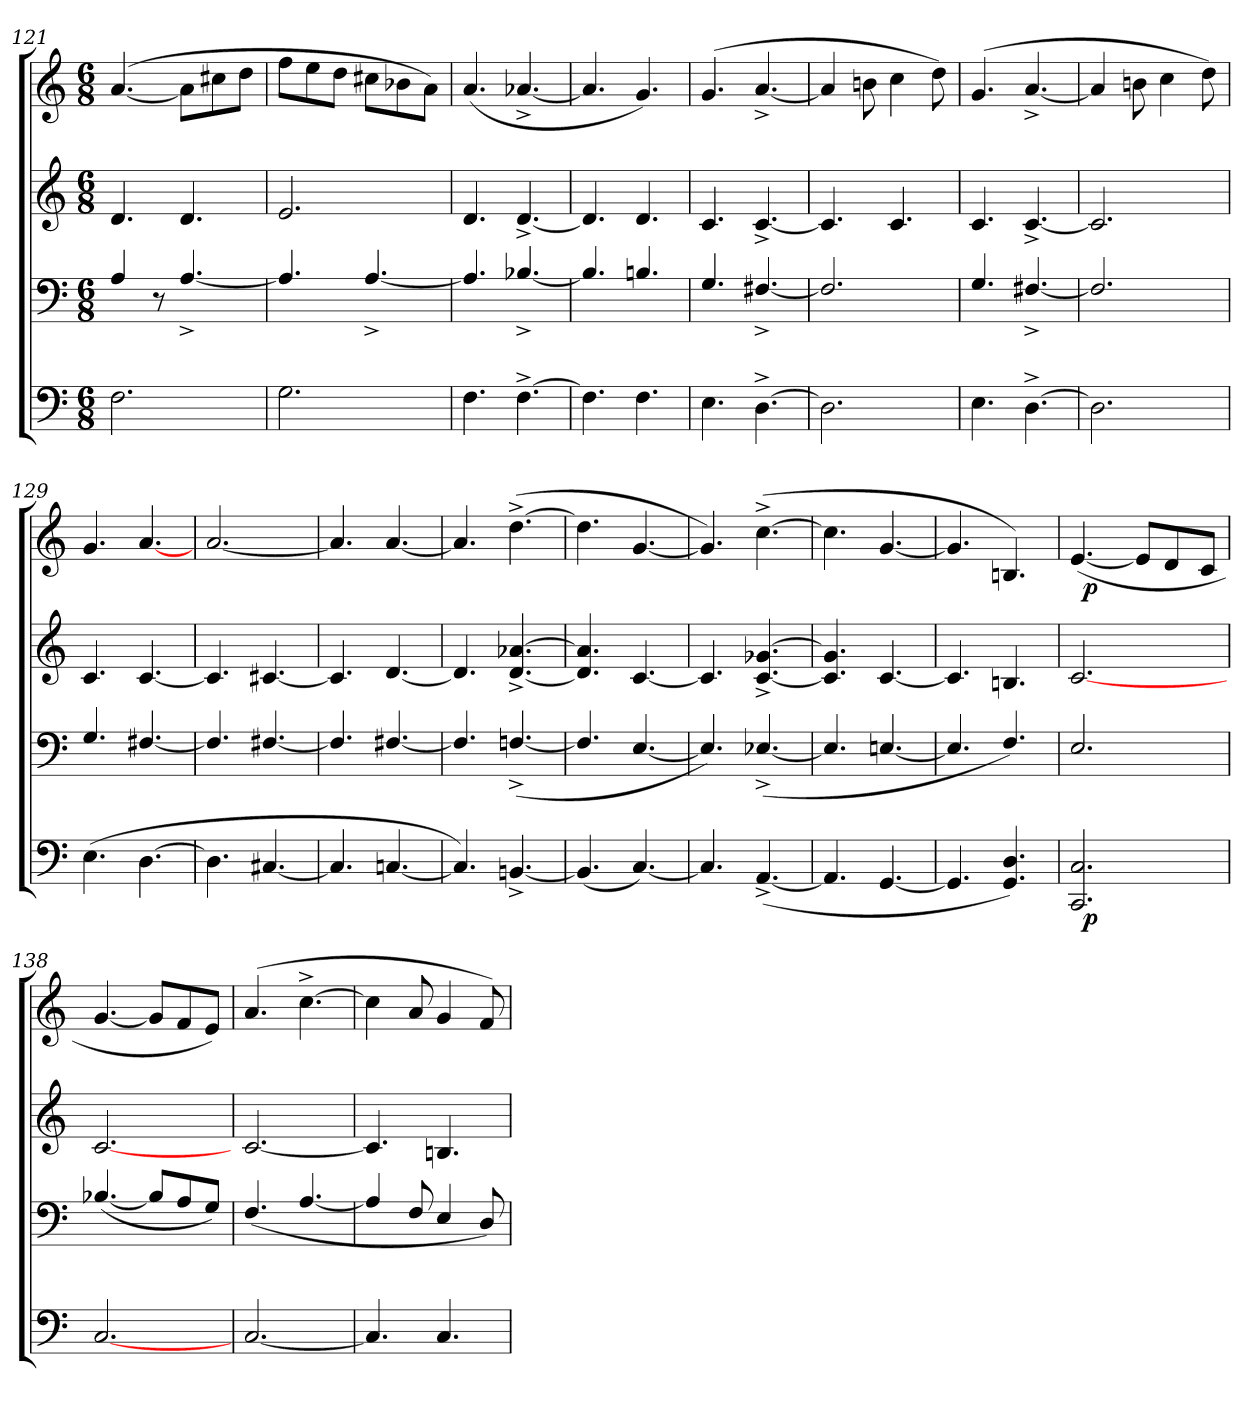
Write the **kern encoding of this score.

**kern	**dynam	**kern	**kern	**kern	**dynam
*part4	*part4	*part3	*part2	*part1	*part1
*staff4	*staff4	*staff3	*staff2	*staff1	*staff1
*M6/8	*	*M6/8	*M6/8	*M6/8	*
=121	=121	=121	=121	=121	=121
2.F\	.	4A/	4.d/	(<[4.a/	.
.	.	8r	.	.	.
.	.	[4.A^</	4.d/	8a\L]	.
.	.	.	.	8cc#\	.
.	.	.	.	8dd\J	.
=122	=122	=122	=122	=122	=122
2.G\	.	4.A/]	2.e/	8ff\L	.
.	.	.	.	8ee\	.
.	.	.	.	8dd\J	.
.	.	[4.A^</	.	8cc#\L	.
.	.	.	.	8b-\	.
.	.	.	.	8a\J)	.
=123	=123	=123	=123	=123	=123
4.F\	.	4.A/]	4.d/	(<4.a/	.
[4.F^>\	.	[4.B-^<^</	[4.d^</	[4.a-^</	.
=124	=124	=124	=124	=124	=124
4.F\]	.	4.B-/]	4.d/]	4.a-/]	.
4.F\	.	4.Bn/	4.d/	4.g/)	.
=125	=125	=125	=125	=125	=125
4.E\	.	4.G/	4.c/	(<4.g/	.
[4.D^>\	.	[4.F#^<^</	[4.c^</	[4.a^</	.
=126	=126	=126	=126	=126	=126
2.D\]	.	2.F#/]	4.c/]	4a/]	.
.	.	.	.	8bn\	.
.	.	.	4.c/	4cc\	.
.	.	.	.	8dd\)	.
=127	=127	=127	=127	=127	=127
4.E\	.	4.G/	4.c/	(<4.g/	.
[4.D^>\	.	[4.F#^</	[4.c^</	[4.a^</	.
=128	=128	=128	=128	=128	=128
2.D\]	.	2.F#/]	2.c/]	4a/]	.
.	.	.	.	8bn\	.
.	.	.	.	4cc\	.
.	.	.	.	8dd\)	.
=129	=129	=129	=129	=129	=129
(>4.E\	.	4.G/	4.c/	4.g/	.
[4.D\	.	[4.F#/	[4.c/	[4.a/	.
=130	=130	=130	=130	=130	=130
4.D\]	.	4.F#/]	4.c/]	[2.a/	.
[4.C#/	.	[4.F#/	[4.c#/	.	.
=131	=131	=131	=131	=131	=131
4.C#/]	.	4.F#/]	4.c#/]	4.a/]	.
[4.Cn/	.	[4.F#/	[4.d/	[4.a/	.
=132	=132	=132	=132	=132	=132
4.C/])	.	4.F#/]	4.d/]	4.a/]	.
[4.BBn^</	.	(<[4.Fn^</	[4.d^</ [4.a-^</	(>[4.dd^>\	.
=133	=133	=133	=133	=133	=133
(<4.BB/]	.	4.F/]	4.d]/ 4.a-]/	4.dd\]	.
[4.C/)	.	[4.E/	[4.c/	[4.g/	.
=134	=134	=134	=134	=134	=134
4.C/]	.	4.E/])	4.c/]	4.g/])	.
(<[4.AA^</	.	(<[4.E-^</	[4.c^</ [4.g-^</	(>[4.cc^>\	.
=135	=135	=135	=135	=135	=135
4.AA/]	.	4.E-/]	4.c]/ 4.g-]/	4.cc\]	.
[4.GG/	.	[4.En/	[4.c/	[4.g/	.
=136	=136	=136	=136	=136	=136
4.GG/]	.	4.E/]	4.c/]	4.g/]	.
4.GG/ 4.D/)	.	4.F/)	4.Bn/	4.Bn/)	.
=137	=137	=137	=137	=137	=137
*^	*	*	*	*^	*
2.CC/ 2.C/	32ryy	.	2.E/	[2.c/	(<[4.e/	32ryy	.
!	!	!LO:DY:b	!	!	!	!	!LO:DY:b
.	2ryy	p	.	.	.	2ryy	p
.	.	.	.	.	8e/L]	.	.
.	.	.	.	.	8d/	.	.
.	8..ryy	.	.	.	.	8..ryy	.
.	.	.	.	.	8c/J	.	.
*v	*v	*	*	*	*v	*v	*
=138	=138	=138	=138	=138	=138
[2.C/	.	(<[4.B-/	[2.c/	[4.g/	.
.	.	8B-/L]	.	8g/L]	.
.	.	8A/	.	8f/	.
.	.	8G/J)	.	8e/J)	.
=139	=139	=139	=139	=139	=139
[2.C/	.	(<4.F/	[2.c/	(<4.a/	.
.	.	[4.A/	.	[4.cc^>\	.
=140	=140	=140	=140	=140	=140
4.C/]	.	4A/]	4.c/]	4cc\]	.
.	.	8F/	.	8a/	.
4.C/	.	4E/	4.Bn/	4g/	.
.	.	8D/)	.	8f/)	.
=	=	=	=	=	=
*-	*-	*-	*-	*-	*-
